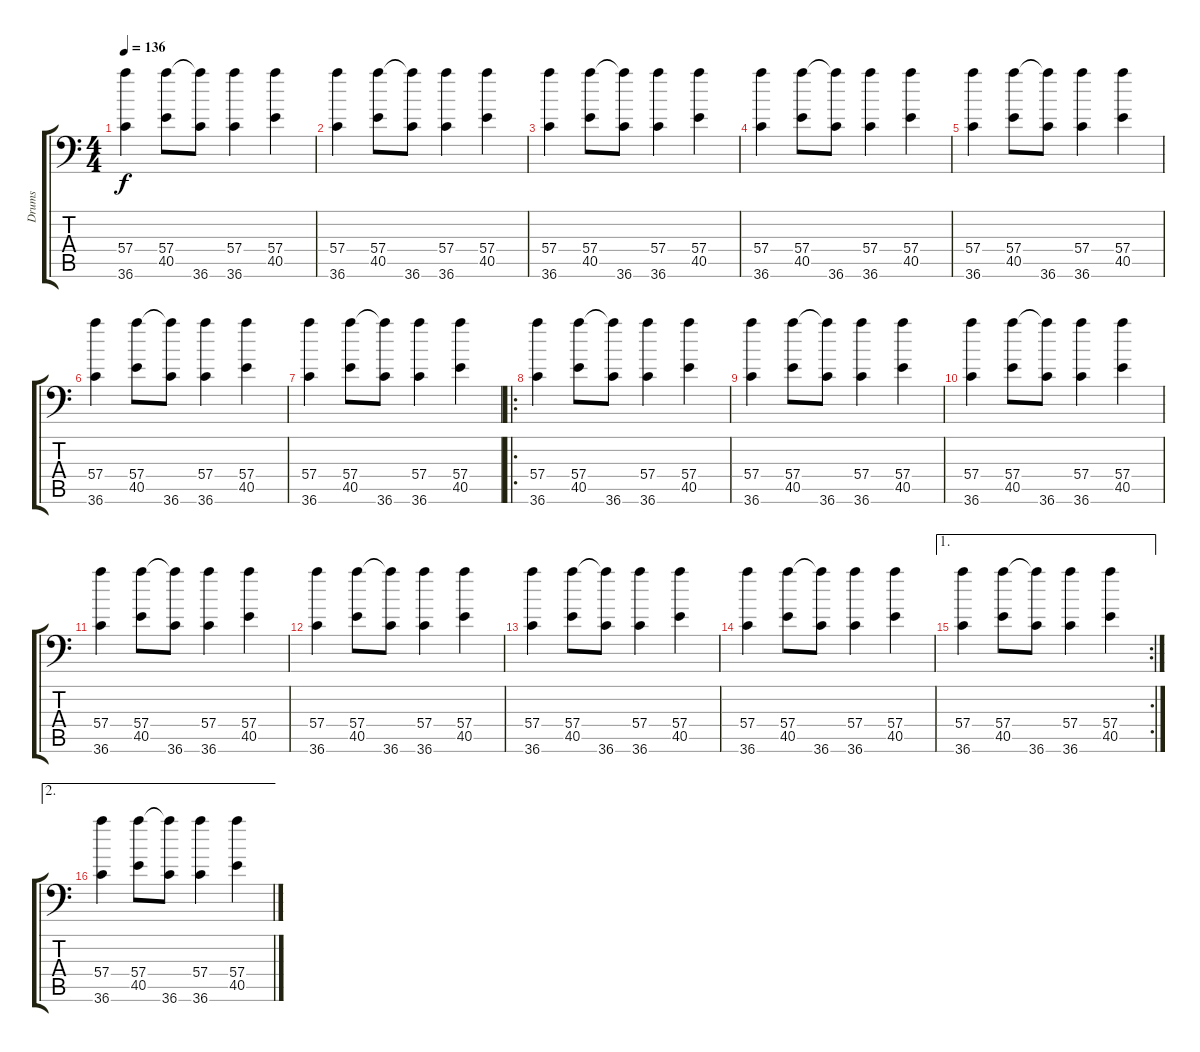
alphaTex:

\track ("Drums" "Drums") {instrument acousticgrandpiano}
\staff {score tabs}
\tuning (C-1 C-1 C-1 C-1 C-1 C-1) {hide}
\ts (4 4)
\tempo 136
\clef f4
\ks c
(57.4 36.6).4{dy f} (57.4 40.5).8 (57.4{t} 36.6).8 (57.4 36.6).4 (57.4 40.5).4 |
(57.4 36.6).4 (57.4 40.5).8 (57.4{t} 36.6).8 (57.4 36.6).4 (57.4 40.5).4 |
(57.4 36.6).4 (57.4 40.5).8 (57.4{t} 36.6).8 (57.4 36.6).4 (57.4 40.5).4 |
(57.4 36.6).4 (57.4 40.5).8 (57.4{t} 36.6).8 (57.4 36.6).4 (57.4 40.5).4 |
(57.4 36.6).4 (57.4 40.5).8 (57.4{t} 36.6).8 (57.4 36.6).4 (57.4 40.5).4 |
(57.4 36.6).4 (57.4 40.5).8 (57.4{t} 36.6).8 (57.4 36.6).4 (57.4 40.5).4 |
(57.4 36.6).4 (57.4 40.5).8 (57.4{t} 36.6).8 (57.4 36.6).4 (57.4 40.5).4 |
\ro
(57.4 36.6).4 (57.4 40.5).8 (57.4{t} 36.6).8 (57.4 36.6).4 (57.4 40.5).4 |
(57.4 36.6).4 (57.4 40.5).8 (57.4{t} 36.6).8 (57.4 36.6).4 (57.4 40.5).4 |
(57.4 36.6).4 (57.4 40.5).8 (57.4{t} 36.6).8 (57.4 36.6).4 (57.4 40.5).4 |
(57.4 36.6).4 (57.4 40.5).8 (57.4{t} 36.6).8 (57.4 36.6).4 (57.4 40.5).4 |
(57.4 36.6).4 (57.4 40.5).8 (57.4{t} 36.6).8 (57.4 36.6).4 (57.4 40.5).4 |
(57.4 36.6).4 (57.4 40.5).8 (57.4{t} 36.6).8 (57.4 36.6).4 (57.4 40.5).4 |
(57.4 36.6).4 (57.4 40.5).8 (57.4{t} 36.6).8 (57.4 36.6).4 (57.4 40.5).4 |
\ae 1
\rc 2
(57.4 36.6).4 (57.4 40.5).8 (57.4{t} 36.6).8 (57.4 36.6).4 (57.4 40.5).4 |
\ae 2
(57.4 36.6).4 (57.4 40.5).8 (57.4{t} 36.6).8 (57.4 36.6).4 (57.4 40.5).4
